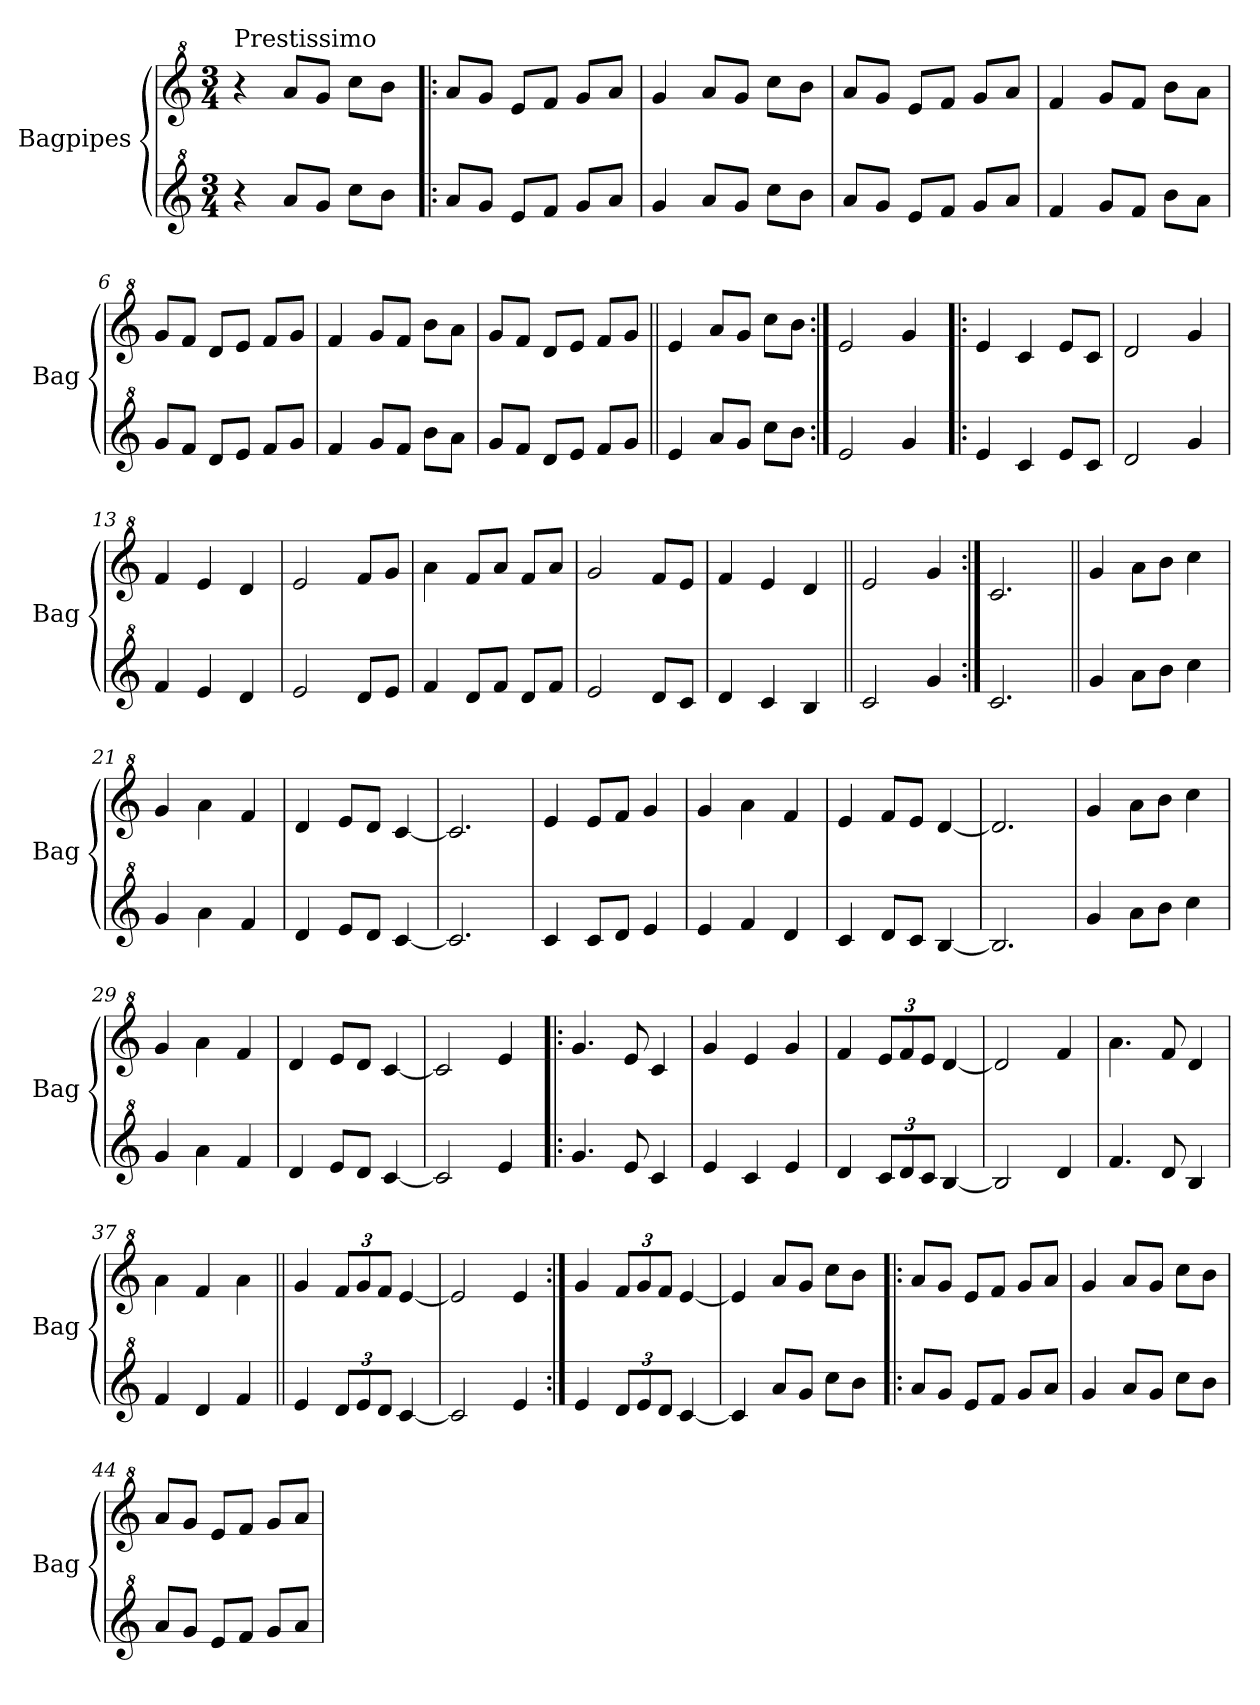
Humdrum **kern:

**kern	**kern
*part2	*part1
*staff2	*staff1
*I"Bagpipes	*I"Bagpipes
*I'Bag	*I'Bag
*clefG^2	*clefG^2
*k[]	*k[]
*C:	*C:
*M3/4	*M3/4
=1	=1
!	!LO:TX:a:t=Prestissimo
4r	4r
8aa/L	8aa/L
8gg/J	8gg/J
8ccc\L	8ccc\L
8bb\J	8bb\J
=2!|:	=2!|:
8aa/L	8aa/L
8gg/J	8gg/J
8ee/L	8ee/L
8ff/J	8ff/J
8gg/L	8gg/L
8aa/J	8aa/J
=3	=3
4gg/	4gg/
8aa/L	8aa/L
8gg/J	8gg/J
8ccc\L	8ccc\L
8bb\J	8bb\J
=4	=4
8aa/L	8aa/L
8gg/J	8gg/J
8ee/L	8ee/L
8ff/J	8ff/J
8gg/L	8gg/L
8aa/J	8aa/J
=5	=5
4ff/	4ff/
8gg/L	8gg/L
8ff/J	8ff/J
8bb\L	8bb\L
8aa\J	8aa\J
=6	=6
8gg/L	8gg/L
8ff/J	8ff/J
8dd/L	8dd/L
8ee/J	8ee/J
8ff/L	8ff/L
8gg/J	8gg/J
=7	=7
4ff/	4ff/
8gg/L	8gg/L
8ff/J	8ff/J
8bb\L	8bb\L
8aa\J	8aa\J
!!LO:LB:g=z
=8	=8
8gg/L	8gg/L
8ff/J	8ff/J
8dd/L	8dd/L
8ee/J	8ee/J
8ff/L	8ff/L
8gg/J	8gg/J
=9||	=9||
4ee/	4ee/
8aa/L	8aa/L
8gg/J	8gg/J
8ccc\L	8ccc\L
8bb\J	8bb\J
=10:|!	=10:|!
2ee/	2ee/
4gg/	4gg/
=11!|:	=11!|:
4ee/	4ee/
4cc/	4cc/
8ee/L	8ee/L
8cc/J	8cc/J
=12	=12
2dd/	2dd/
4gg/	4gg/
=13	=13
4ff/	4ff/
4ee/	4ee/
4dd/	4dd/
=14	=14
2ee/	2ee/
8dd/L	8ff/L
8ee/J	8gg/J
=15	=15
4ff/	4aa\
8dd/L	8ff/L
8ff/J	8aa/J
8dd/L	8ff/L
8ff/J	8aa/J
=16	=16
2ee/	2gg/
8dd/L	8ff/L
8cc/J	8ee/J
=17	=17
4dd/	4ff/
4cc/	4ee/
4b/	4dd/
=18||	=18||
2cc/	2ee/
4gg/	4gg/
!!LO:LB:g=z
=19:|!	=19:|!
2.cc/	2.cc/
=20||	=20||
4gg/	4gg/
8aa\L	8aa\L
8bb\J	8bb\J
4ccc\	4ccc\
=21	=21
4gg/	4gg/
4aa\	4aa\
4ff/	4ff/
=22	=22
4dd/	4dd/
8ee/L	8ee/L
8dd/J	8dd/J
[4cc/	[4cc/
=23	=23
2.cc/]	2.cc/]
=24	=24
4cc/	4ee/
8cc/L	8ee/L
8dd/J	8ff/J
4ee/	4gg/
=25	=25
4ee/	4gg/
4ff/	4aa\
4dd/	4ff/
=26	=26
4cc/	4ee/
8dd/L	8ff/L
8cc/J	8ee/J
[4b/	[4dd/
=27	=27
2.b/]	2.dd/]
=28	=28
4gg/	4gg/
8aa\L	8aa\L
8bb\J	8bb\J
4ccc\	4ccc\
=29	=29
4gg/	4gg/
4aa\	4aa\
4ff/	4ff/
!!LO:LB:g=z
=30	=30
4dd/	4dd/
8ee/L	8ee/L
8dd/J	8dd/J
[4cc/	[4cc/
=31	=31
2cc/]	2cc/]
4ee/	4ee/
=32!|:	=32!|:
4.gg/	4.gg/
8ee/	8ee/
4cc/	4cc/
=33	=33
4ee/	4gg/
4cc/	4ee/
4ee/	4gg/
=34	=34
4dd/	4ff/
*Xbrackettup	*Xbrackettup
12cc/L	12ee/L
12dd/	12ff/
12cc/J	12ee/J
[4b/	[4dd/
=35	=35
2b/]	2dd/]
4dd/	4ff/
=36	=36
4.ff/	4.aa\
8dd/	8ff/
4b/	4dd/
=37	=37
4ff/	4aa\
4dd/	4ff/
4ff/	4aa\
=38||	=38||
4ee/	4gg/
12dd/L	12ff/L
12ee/	12gg/
12dd/J	12ff/J
[4cc/	[4ee/
=39	=39
2cc/]	2ee/]
4ee/	4ee/
!!LO:LB:g=z
=40:|!	=40:|!
4ee/	4gg/
12dd/L	12ff/L
12ee/	12gg/
12dd/J	12ff/J
[4cc/	[4ee/
=41	=41
4cc/]	4ee/]
8aa/L	8aa/L
8gg/J	8gg/J
8ccc\L	8ccc\L
8bb\J	8bb\J
=42!|:	=42!|:
8aa/L	8aa/L
8gg/J	8gg/J
8ee/L	8ee/L
8ff/J	8ff/J
8gg/L	8gg/L
8aa/J	8aa/J
=43	=43
4gg/	4gg/
8aa/L	8aa/L
8gg/J	8gg/J
8ccc\L	8ccc\L
8bb\J	8bb\J
=44	=44
8aa/L	8aa/L
8gg/J	8gg/J
8ee/L	8ee/L
8ff/J	8ff/J
8gg/L	8gg/L
8aa/J	8aa/J
=	=
*-	*-
